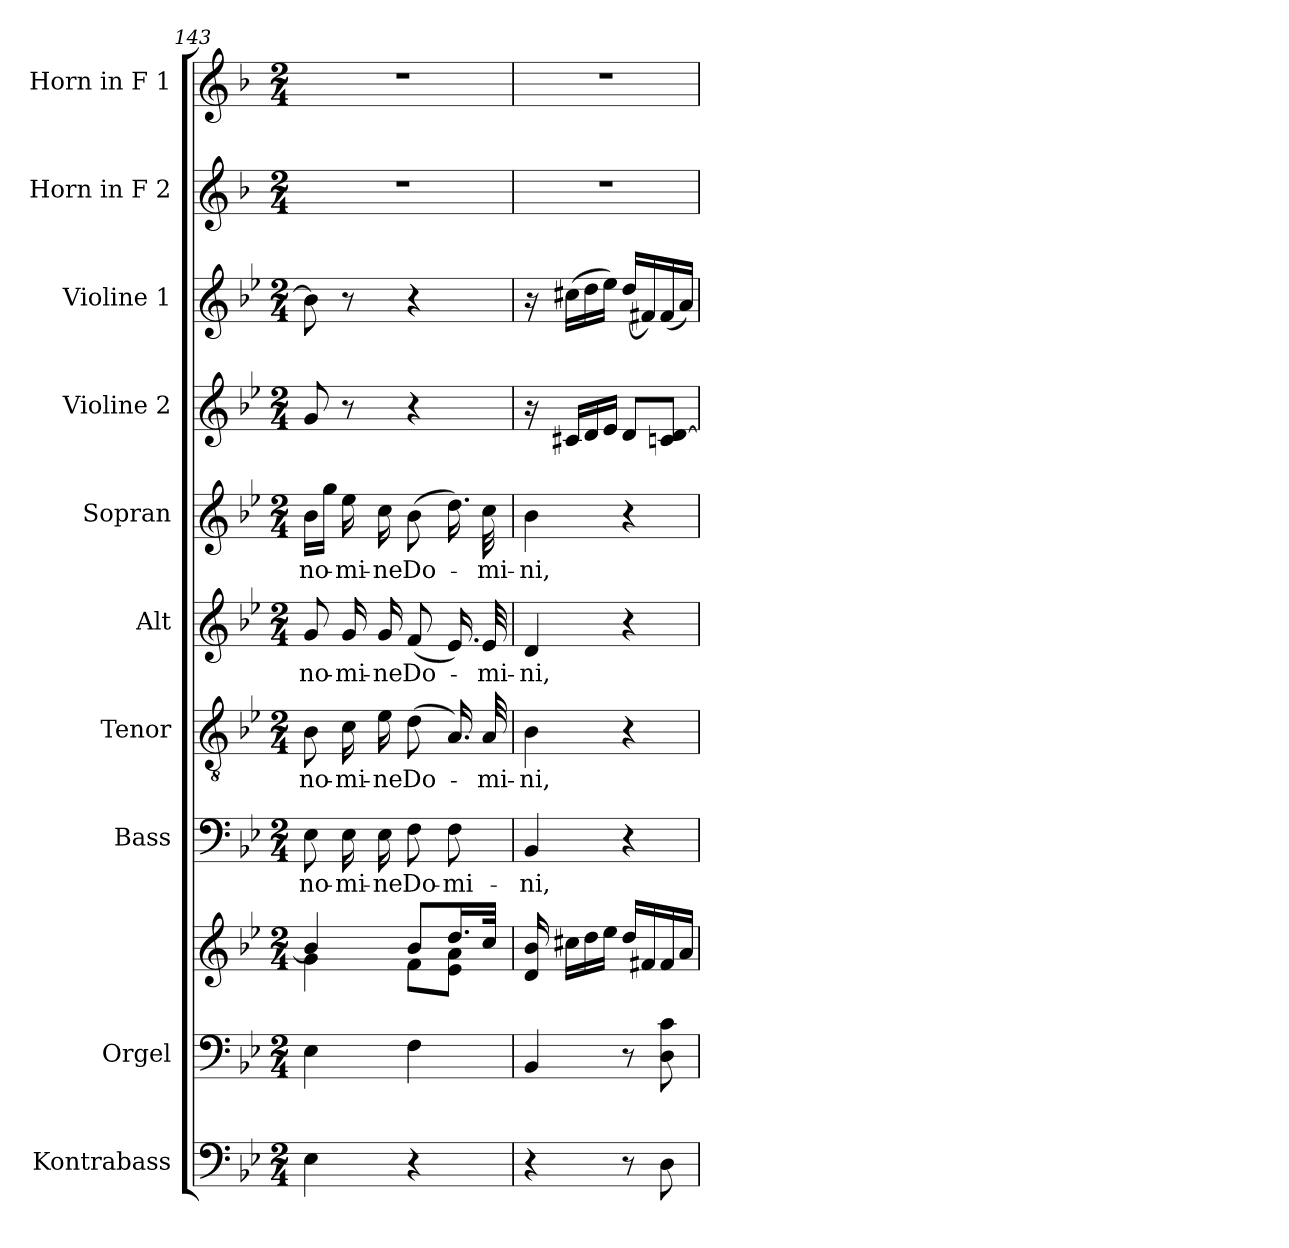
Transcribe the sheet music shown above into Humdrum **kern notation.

**kern	**kern	**kern	**kern	**text	**kern	**text	**kern	**text	**kern	**text	**kern	**kern	**kern	**kern
*part10	*part9	*part9	*part8	*part8	*part7	*part7	*part6	*part6	*part5	*part5	*part4	*part3	*part2	*part1
*staff11	*staff10	*staff9	*staff8	*staff8	*staff7	*staff7	*staff6	*staff6	*staff5	*staff5	*staff4	*staff3	*staff2	*staff1
*I"Kontrabass	*I"Orgel	*	*I"Bass	*	*I"Tenor	*	*I"Alt	*	*I"Sopran	*	*I"Violine 2	*I"Violine 1	*I"Horn in F 2	*I"Horn in F 1
*I'Kb.	*	*	*I'B.	*	*I'T.	*	*I'A.	*	*I'S.	*	*I'Vl. 2	*I'Vl. 1	*	*
!!LO:PB:g=z
*clefF4	*clefF4	*clefG2	*clefF4	*	*clefGv2	*	*clefG2	*	*clefG2	*	*clefG2	*clefG2	*clefG2	*clefG2
*ITrd7c12	*	*	*	*	*	*	*	*	*	*	*	*	*ITrd4c7	*ITrd4c7
*k[b-e-]	*k[b-e-]	*k[b-e-]	*k[b-e-]	*	*k[b-e-]	*	*k[b-e-]	*	*k[b-e-]	*	*k[b-e-]	*k[b-e-]	*k[b-e-]	*k[b-e-]
*B-:	*B-:	*B-:	*B-:	*	*B-:	*	*B-:	*	*B-:	*	*B-:	*B-:	*B-:	*B-:
*M2/4	*M2/4	*M2/4	*M2/4	*	*M2/4	*	*M2/4	*	*M2/4	*	*M2/4	*M2/4	*M2/4	*M2/4
=143	=143	=143	=143	=143	=143	=143	=143	=143	=143	=143	=143	=143	=143	=143
*	*	*^	*	*	*	*	*	*	*	*	*	*	*	*
!	!	!	!	!	!LO:LY:b	!	!LO:LY:b	!	!LO:LY:b	!	!LO:LY:b	!	!	!	!
4EE-\	4E-\	4b-/]	4g\	8E-\	no-	8B-\	no-	8g/	no-	16b-\LL	no-	8g/	8b-\]	2r	2r
.	.	.	.	.	.	.	.	.	.	16gg\JJ	.	.	.	.	.
!	!	!	!	!	!LO:LY:b	!	!LO:LY:b	!	!LO:LY:b	!	!LO:LY:b	!	!	!	!
.	.	.	.	16E-\	-mi-	16c\	-mi-	16g/	-mi-	16ee-\	-mi-	8r	8r	.	.
!	!	!	!	!	!LO:LY:b	!	!LO:LY:b	!	!LO:LY:b	!	!LO:LY:b	!	!	!	!
.	.	.	.	16E-\	-ne	16e-\	-ne	16g/	-ne	16cc\	-ne	.	.	.	.
!	!	!	!	!	!LO:LY:b	!	!LO:LY:b	!	!LO:LY:b	!	!LO:LY:b	!	!	!	!
4r	4F!\	8b-!/L	8f!\L	8F\	Do-	(>8d\	Do-	(<8f/	Do-	(>8b-\	Do-	4r	4r	.	.
!	!	!	!	!	!LO:LY:b	!	!	!	!	!	!	!	!	!	!
.	.	16.dd!/L	8e-!\ 8a!\J	8F\	-mi-	16.A/)	.	16.e-/)	.	16.dd\)	.	.	.	.	.
!	!	!	!	!	!	!	!LO:LY:b	!	!LO:LY:b	!	!LO:LY:b	!	!	!	!
.	.	32cc!/JJk	.	.	.	32A/	-mi-	32e-/	-mi-	32cc\	-mi-	.	.	.	.
*	*	*v	*v	*	*	*	*	*	*	*	*	*	*	*	*
=144	=144	=144	=144	=144	=144	=144	=144	=144	=144	=144	=144	=144	=144	=144
!	!	!	!	!LO:LY:b	!	!LO:LY:b	!	!LO:LY:b	!	!LO:LY:b	!	!	!	!
4r	4BB-!/	16d!/ 16b-!/	4BB-/	-ni,	4B-\	-ni,	4d/	-ni,	4b-\	-ni,	16r	16r	2r	2r
.	.	16cc#X\LL	.	.	.	.	.	.	.	.	16c#X/LL	(>16cc#X\LL	.	.
.	.	16dd\	.	.	.	.	.	.	.	.	16d/	16dd\	.	.
.	.	16ee-\JJ	.	.	.	.	.	.	.	.	16e-/JJ	16ee-\JJ)	.	.
8r	8r	16dd/LL	4r	.	4r	.	4r	.	4r	.	8d/L	(<16dd/LL	.	.
.	.	16f#X/	.	.	.	.	.	.	.	.	.	16f#X/)	.	.
8DD\	8D\ 8c\	16f#/	.	.	.	.	.	.	.	.	8cn/ [>8d/J	(<16f#/	.	.
.	.	16a/JJ	.	.	.	.	.	.	.	.	.	16a/JJ)	.	.
=	=	=	=	=	=	=	=	=	=	=	=	=	=	=
*-	*-	*-	*-	*-	*-	*-	*-	*-	*-	*-	*-	*-	*-	*-
